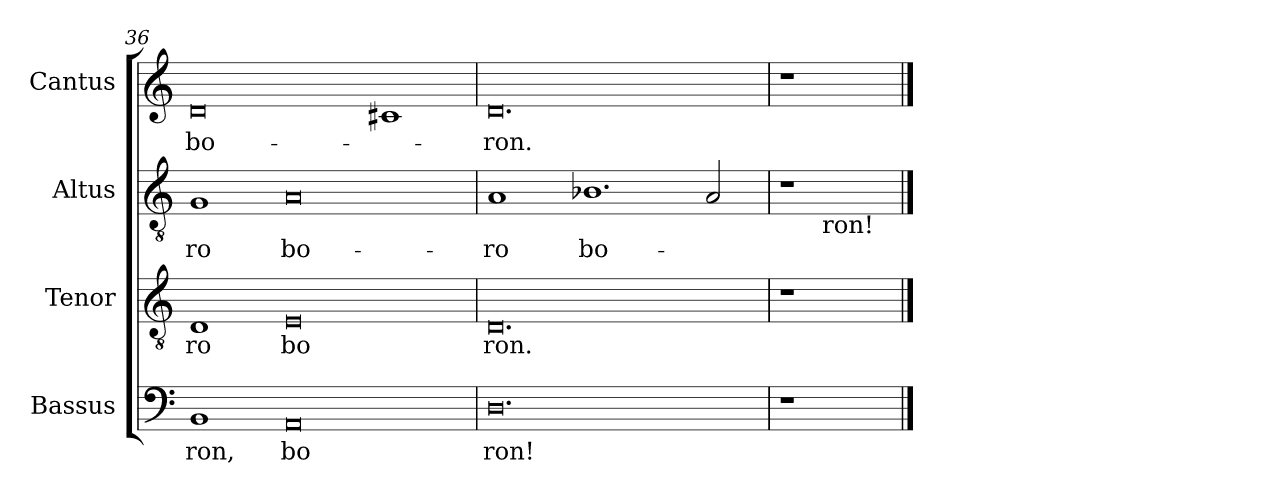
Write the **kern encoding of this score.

**kern	**text	**kern	**text	**kern	**text	**kern	**text
*part4	*part4	*part3	*part3	*part2	*part2	*part1	*part1
*staff4	*staff4	*staff3	*staff3	*staff2	*staff2	*staff1	*staff1
*I"Bassus	*	*I"Tenor	*	*I"Altus	*	*I"Cantus	*
*clefF4	*	*clefGv2	*	*clefGv2	*	*clefG2	*
*k[]	*	*k[]	*	*k[]	*	*k[]	*
*C:	*	*C:	*	*C:	*	*C:	*
=36	=36	=36	=36	=36	=36	=36	=36
!	!LO:LY:b	!	!LO:LY:b	!	!LO:LY:b	!	!LO:LY:b
1BB	ron,	1D	ro	1G	-ro	0d	bo-
!	!LO:LY:b	!	!LO:LY:b	!	!LO:LY:b	!	!
0AA	bo	0E	bo	0A	bo-	.	.
.	.	.	.	.	.	1c#	.
=37	=37	=37	=37	=37	=37	=37	=37
!	!LO:LY:b	!	!LO:LY:b	!	!LO:LY:b	!	!LO:LY:b
0.D	ron!	0.D	ron.	1A	-ro	0.d	-ron.
!	!	!	!	!	!LO:LY:b	!	!
.	.	.	.	1.B-	bo-	.	.
.	.	.	.	2A/	.	.	.
=38	=38	=38	=38	=38	=38	=38	=38
*	*	*	*	*^	*	*	*
1r	.	1r	.	1r	4ryy	.	1r	.
!	!	!	!	!	!LO:TX:b:t=ron!	!	!	!
.	.	.	.	.	2.ryy	.	.	.
*	*	*	*	*v	*v	*	*	*
==	==	==	==	==	==	==	==
*-	*-	*-	*-	*-	*-	*-	*-
